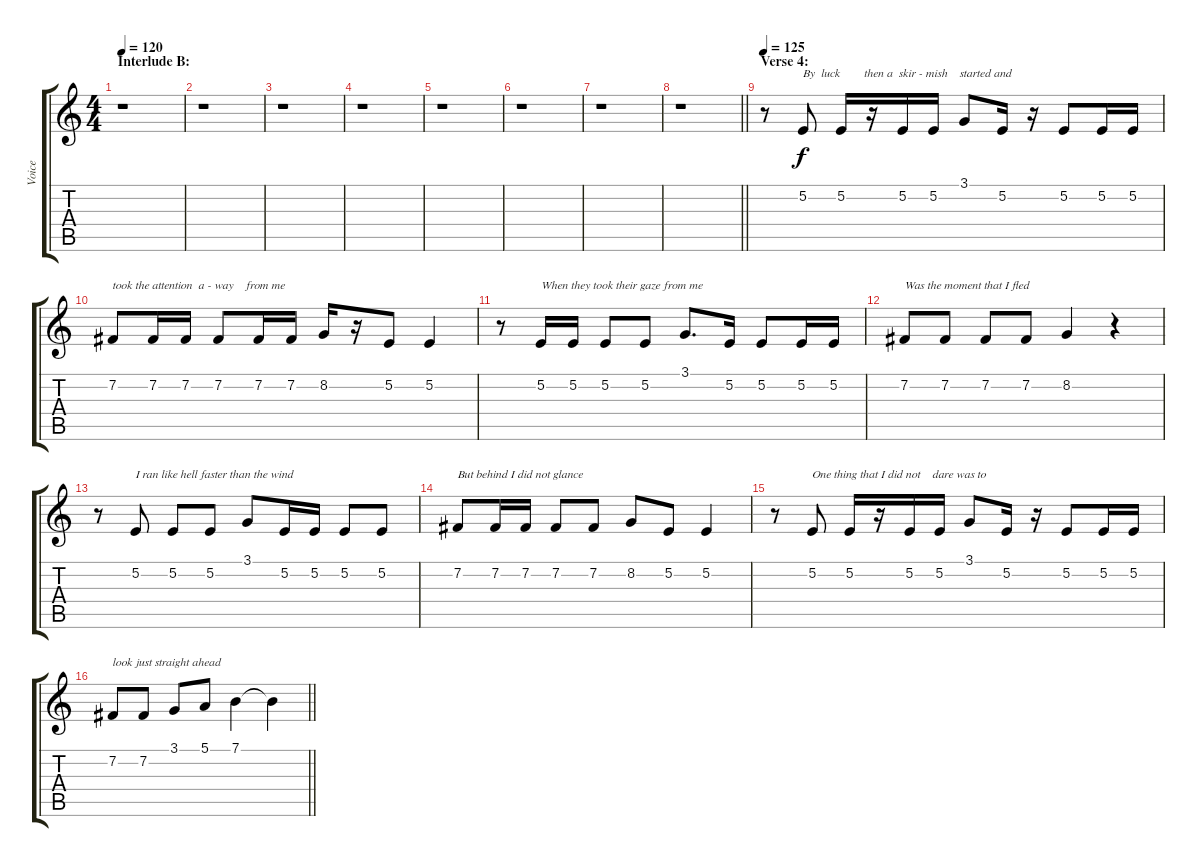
\track ("Voice" "Voice") {instrument electricgrandpiano}
\staff {score tabs}
\tuning (E4 B3 G3 D3 A2 E2) {hide}
\ts (4 4)
\section ("" "Interlude B:")
\tempo 120
\clef g2
\ks c
r.1{dy f} |
r.1 |
r.1 |
r.1 |
r.1 |
r.1 |
r.1 |
\barLineRight lightlight
r.1 |
\section ("" "Verse 4:")
\tempo 125
r.8 5.2.8{txt "By  luck        then a  skir - mish    started and"} 5.2.16 r.16 5.2.16 5.2.16 3.1.8 5.2.16 r.16 5.2.8 5.2.16 5.2.16 |
7.2.8{txt "took the attention  a - way    from me "} 7.2.16 7.2.16 7.2.8 7.2.16 7.2.16 8.2.16 r.16 5.2.8 5.2.4 |
r.8 5.2.16{txt "When they took their gaze from me "} 5.2.16 5.2.8 5.2.8 3.1.8{d} 5.2.16 5.2.8 5.2.16 5.2.16 |
7.2.8{txt "Was the moment that I fled "} 7.2.8 7.2.8 7.2.8 8.2.4 r.4 |
r.8 5.2.8{txt "I ran like hell faster than the wind "} 5.2.8 5.2.8 3.1.8 5.2.16 5.2.16 5.2.8 5.2.8 |
7.2.8{txt "But behind I did not glance "} 7.2.16 7.2.16 7.2.8 7.2.8 8.2.8 5.2.8 5.2.4 |
r.8 5.2.8{txt "One thing that I did not    dare was to"} 5.2.16 r.16 5.2.16 5.2.16 3.1.8 5.2.16 r.16 5.2.8 5.2.16 5.2.16 |
\barLineRight lightlight
7.2.8{txt "look just straight ahead "} 7.2.8 3.1.8 5.1.8 7.1.4 7.1{t}.4
